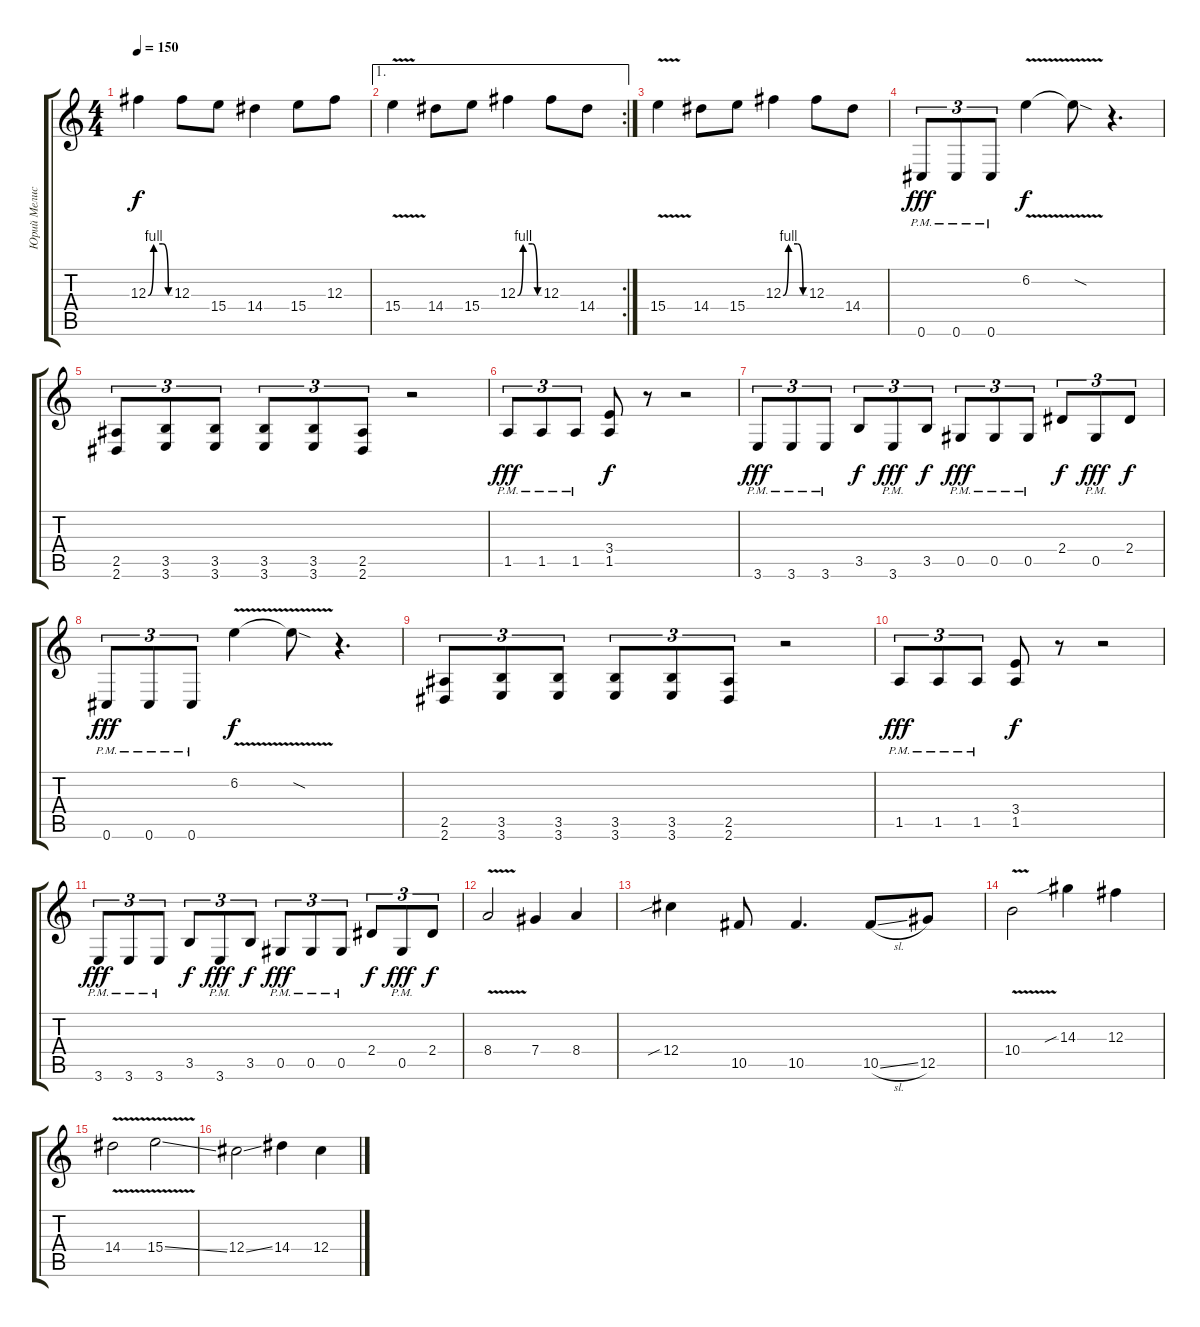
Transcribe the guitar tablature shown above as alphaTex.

\track ("Юрий Мелисов" "Юрий Мелис") {instrument distortionguitar}
\staff {score tabs}
\tuning (Eb4 Bb3 Gb3 Db3 Ab2 Db2) {hide}
\ts (4 4)
\tempo 150
\clef g2
\ks c
12.3{be (custom 0 0 15 4 40 4 55 0 60 0)}.4{dy f} 12.3.8 15.4.8 14.4.4 15.4.8 12.3.8 |
\ae 1
\rc 2
15.4{v}.4 14.4.8 15.4.8 12.3{be (custom 0 0 15 4 40 4 55 0 60 0)}.4 12.3.8 14.4.8 |
15.4{v}.4 14.4.8 15.4.8 12.3{be (custom 0 0 15 4 40 4 55 0 60 0)}.4 12.3.8 14.4.8 |
0.6{pm}.8{tu (3 2) dy fff balance 3} 0.6{pm}.8{tu (3 2)} 0.6{pm}.8{tu (3 2)} 6.2{v}.4{dy f} 6.2{sod t}.8 r.4{d} |
(2.5 2.6).8{tu (3 2)} (3.5 3.6).8{tu (3 2)} (3.5 3.6).8{tu (3 2)} (3.5 3.6).8{tu (3 2)} (3.5 3.6).8{tu (3 2)} (2.5 2.6).8{tu (3 2)} r.2 |
1.5{pm}.8{tu (3 2) dy fff} 1.5{pm}.8{tu (3 2)} 1.5{pm}.8{tu (3 2)} (3.4 1.5).8{dy f} r.8 r.2 |
3.6{pm}.8{tu (3 2) dy fff} 3.6{pm}.8{tu (3 2)} 3.6{pm}.8{tu (3 2)} 3.5.8{tu (3 2) dy f} 3.6{pm}.8{tu (3 2) dy fff} 3.5.8{tu (3 2) dy f} 0.5{pm}.8{tu (3 2) dy fff} 0.5{pm}.8{tu (3 2)} 0.5{pm}.8{tu (3 2)} 2.4.8{tu (3 2) dy f} 0.5{pm}.8{tu (3 2) dy fff} 2.4.8{tu (3 2) dy f} |
0.6{pm}.8{tu (3 2) dy fff} 0.6{pm}.8{tu (3 2)} 0.6{pm}.8{tu (3 2)} 6.2{v}.4{dy f} 6.2{sod t}.8 r.4{d} |
(2.5 2.6).8{tu (3 2)} (3.5 3.6).8{tu (3 2)} (3.5 3.6).8{tu (3 2)} (3.5 3.6).8{tu (3 2)} (3.5 3.6).8{tu (3 2)} (2.5 2.6).8{tu (3 2)} r.2 |
1.5{pm}.8{tu (3 2) dy fff} 1.5{pm}.8{tu (3 2)} 1.5{pm}.8{tu (3 2)} (3.4 1.5).8{dy f} r.8 r.2 |
3.6{pm}.8{tu (3 2) dy fff} 3.6{pm}.8{tu (3 2)} 3.6{pm}.8{tu (3 2)} 3.5.8{tu (3 2) dy f} 3.6{pm}.8{tu (3 2) dy fff} 3.5.8{tu (3 2) dy f} 0.5{pm}.8{tu (3 2) dy fff} 0.5{pm}.8{tu (3 2)} 0.5{pm}.8{tu (3 2)} 2.4.8{tu (3 2) dy f} 0.5{pm}.8{tu (3 2) dy fff} 2.4.8{tu (3 2) dy f} |
8.4{v}.2{instrument overdrivenguitar} 7.4.4 8.4.4 |
12.4{sib}.4 10.5.8 10.5.4{d} 10.5{sl}.8 12.5.8 |
10.4{v}.2 14.3{sib}.4 12.3.4 |
14.4{v}.2 15.4{v ss}.2 |
12.4{ss}.2 14.4.4 12.4.4
